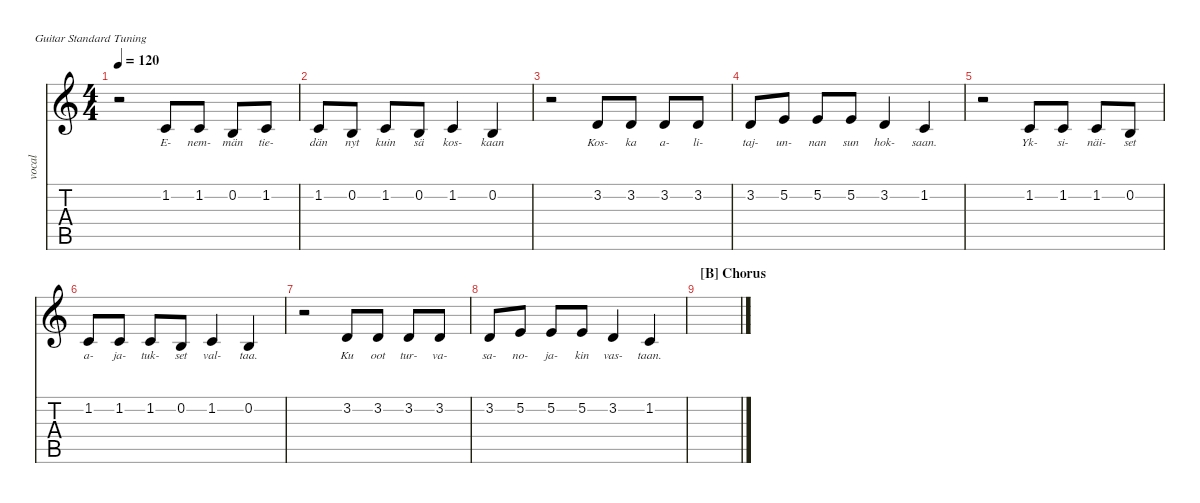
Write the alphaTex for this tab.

\defaultSystemsLayout 4
\hideDynamics
\bracketExtendMode nobrackets
\track ("Rap" "vocal") {instrument lead6voice}
\staff {score tabs}
\tuning (E4 B3 G3 D3 A2 E2)
\ts (4 4)
\tempo 120
\clef g2
\ks c
r.2{dy mf} 1.2.8{lyrics (0 "E-") lyrics (1 "") lyrics (2 "") lyrics (3 "") lyrics (4 "")} 1.2.8{lyrics (0 "nem-") lyrics (1 "") lyrics (2 "") lyrics (3 "") lyrics (4 "")} 0.2.8{lyrics (0 "män") lyrics (1 "") lyrics (2 "") lyrics (3 "") lyrics (4 "")} 1.2.8{lyrics (0 "tie-") lyrics (1 "") lyrics (2 "") lyrics (3 "") lyrics (4 "")} |
1.2.8{lyrics (0 "dän") lyrics (1 "") lyrics (2 "") lyrics (3 "") lyrics (4 "")} 0.2.8{lyrics (0 "nyt") lyrics (1 "") lyrics (2 "") lyrics (3 "") lyrics (4 "")} 1.2.8{lyrics (0 "kuin") lyrics (1 "") lyrics (2 "") lyrics (3 "") lyrics (4 "")} 0.2.8{lyrics (0 "sä") lyrics (1 "") lyrics (2 "") lyrics (3 "") lyrics (4 "")} 1.2.4{lyrics (0 "kos-") lyrics (1 "") lyrics (2 "") lyrics (3 "") lyrics (4 "")} 0.2.4{lyrics (0 "kaan") lyrics (1 "") lyrics (2 "") lyrics (3 "") lyrics (4 "")} |
r.2 3.2.8{lyrics (0 "Kos-") lyrics (1 "") lyrics (2 "") lyrics (3 "") lyrics (4 "")} 3.2.8{lyrics (0 "ka") lyrics (1 "") lyrics (2 "") lyrics (3 "") lyrics (4 "")} 3.2.8{lyrics (0 "a-") lyrics (1 "") lyrics (2 "") lyrics (3 "") lyrics (4 "")} 3.2.8{lyrics (0 "li-") lyrics (1 "") lyrics (2 "") lyrics (3 "") lyrics (4 "")} |
3.2.8{lyrics (0 "taj-") lyrics (1 "") lyrics (2 "") lyrics (3 "") lyrics (4 "")} 5.2.8{lyrics (0 "un-") lyrics (1 "") lyrics (2 "") lyrics (3 "") lyrics (4 "")} 5.2.8{lyrics (0 "nan") lyrics (1 "") lyrics (2 "") lyrics (3 "") lyrics (4 "")} 5.2.8{lyrics (0 "sun") lyrics (1 "") lyrics (2 "") lyrics (3 "") lyrics (4 "")} 3.2.4{lyrics (0 "hok-") lyrics (1 "") lyrics (2 "") lyrics (3 "") lyrics (4 "")} 1.2.4{lyrics (0 "saan.") lyrics (1 "") lyrics (2 "") lyrics (3 "") lyrics (4 "")} |
r.2 1.2.8{lyrics (0 "Yk-") lyrics (1 "") lyrics (2 "") lyrics (3 "") lyrics (4 "")} 1.2.8{lyrics (0 "si-") lyrics (1 "") lyrics (2 "") lyrics (3 "") lyrics (4 "")} 1.2.8{lyrics (0 "näi-") lyrics (1 "") lyrics (2 "") lyrics (3 "") lyrics (4 "")} 0.2.8{lyrics (0 "set") lyrics (1 "") lyrics (2 "") lyrics (3 "") lyrics (4 "")} |
1.2.8{lyrics (0 "a-") lyrics (1 "") lyrics (2 "") lyrics (3 "") lyrics (4 "")} 1.2.8{lyrics (0 "ja-") lyrics (1 "") lyrics (2 "") lyrics (3 "") lyrics (4 "")} 1.2.8{lyrics (0 "tuk-") lyrics (1 "") lyrics (2 "") lyrics (3 "") lyrics (4 "")} 0.2.8{lyrics (0 "set") lyrics (1 "") lyrics (2 "") lyrics (3 "") lyrics (4 "")} 1.2.4{lyrics (0 "val-") lyrics (1 "") lyrics (2 "") lyrics (3 "") lyrics (4 "")} 0.2.4{lyrics (0 "taa.") lyrics (1 "") lyrics (2 "") lyrics (3 "") lyrics (4 "")} |
r.2 3.2.8{lyrics (0 "Ku") lyrics (1 "") lyrics (2 "") lyrics (3 "") lyrics (4 "")} 3.2.8{lyrics (0 "oot") lyrics (1 "") lyrics (2 "") lyrics (3 "") lyrics (4 "")} 3.2.8{lyrics (0 "tur-") lyrics (1 "") lyrics (2 "") lyrics (3 "") lyrics (4 "")} 3.2.8{lyrics (0 "va-") lyrics (1 "") lyrics (2 "") lyrics (3 "") lyrics (4 "")} |
3.2.8{lyrics (0 "sa-") lyrics (1 "") lyrics (2 "") lyrics (3 "") lyrics (4 "")} 5.2.8{lyrics (0 "no-") lyrics (1 "") lyrics (2 "") lyrics (3 "") lyrics (4 "")} 5.2.8{lyrics (0 "ja-") lyrics (1 "") lyrics (2 "") lyrics (3 "") lyrics (4 "")} 5.2.8{lyrics (0 "kin") lyrics (1 "") lyrics (2 "") lyrics (3 "") lyrics (4 "")} 3.2.4{lyrics (0 "vas-") lyrics (1 "") lyrics (2 "") lyrics (3 "") lyrics (4 "")} 1.2.4{lyrics (0 "taan.") lyrics (1 "") lyrics (2 "") lyrics (3 "") lyrics (4 "")} |
\section ("B" "Chorus")
